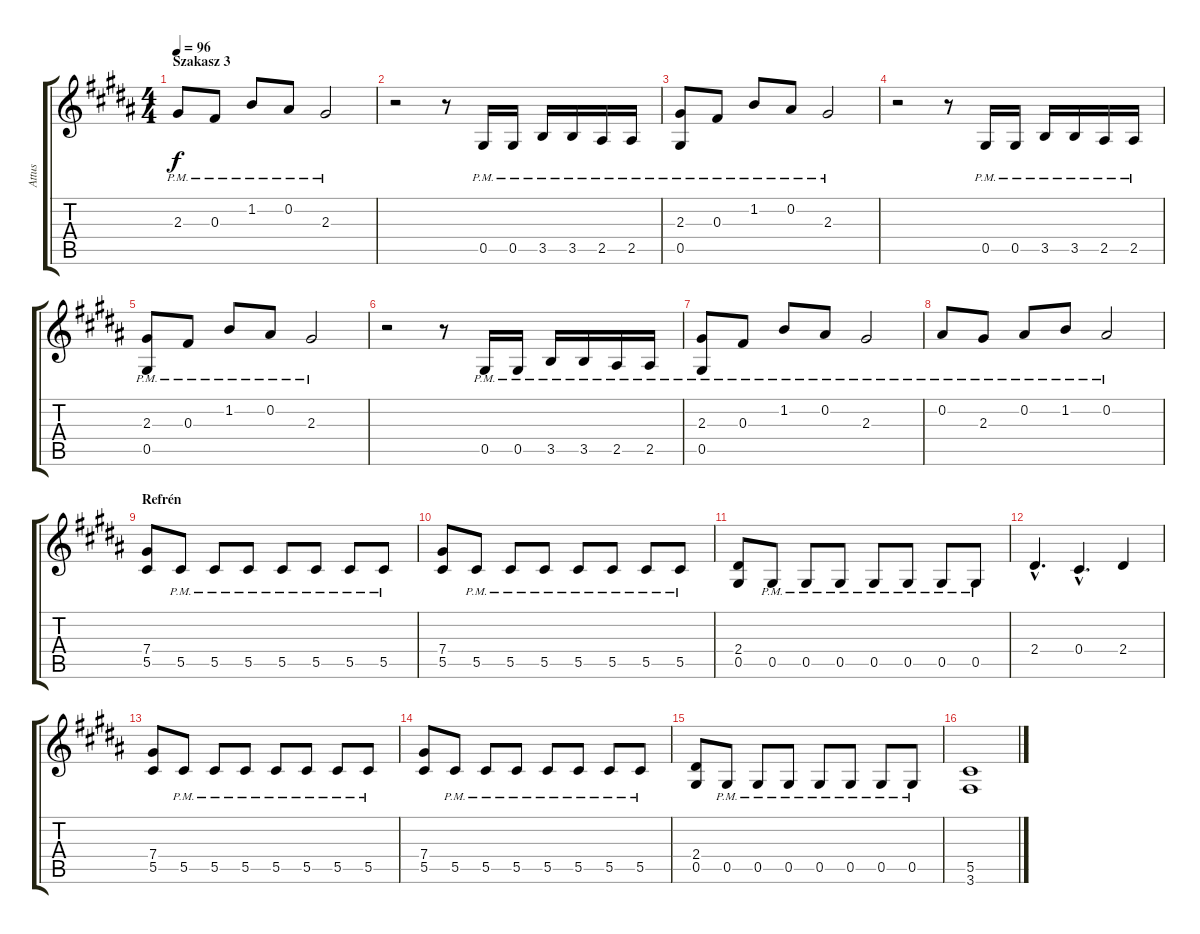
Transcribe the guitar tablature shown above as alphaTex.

\track ("Attus" "Attus") {instrument distortionguitar}
\staff {score tabs}
\tuning (Eb4 Bb3 Gb3 Db3 Ab2 Eb2) {hide}
\ts (4 4)
\section ("" "Szakasz 3")
\tempo 96
\clef g2
\ks g#minor
2.3{pm}.8{dy f} 0.3{pm}.8 1.2{pm}.8 0.2{pm}.8 2.3{pm}.2 |
r.2 r.8 0.5{pm}.16 0.5{pm}.16 3.5{pm}.16 3.5{pm}.16 2.5{pm}.16 2.5{pm}.16 |
(2.3{pm} 0.5{pm}).8 0.3{pm}.8 1.2{pm}.8 0.2{pm}.8 2.3{pm}.2 |
r.2 r.8 0.5{pm}.16 0.5{pm}.16 3.5{pm}.16 3.5{pm}.16 2.5{pm}.16 2.5{pm}.16 |
(2.3{pm} 0.5{pm}).8 0.3{pm}.8 1.2{pm}.8 0.2{pm}.8 2.3{pm}.2 |
r.2 r.8 0.5{pm}.16 0.5{pm}.16 3.5{pm}.16 3.5{pm}.16 2.5{pm}.16 2.5{pm}.16 |
(2.3{pm} 0.5{pm}).8 0.3{pm}.8 1.2{pm}.8 0.2{pm}.8 2.3{pm}.2 |
0.2{pm}.8 2.3{pm}.8 0.2{pm}.8 1.2{pm}.8 0.2{pm}.2 |
\section ("" "Refrén")
(7.4 5.5).8 5.5{pm}.8 5.5{pm}.8 5.5{pm}.8 5.5{pm}.8 5.5{pm}.8 5.5{pm}.8 5.5{pm}.8 |
(7.4 5.5).8 5.5{pm}.8 5.5{pm}.8 5.5{pm}.8 5.5{pm}.8 5.5{pm}.8 5.5{pm}.8 5.5{pm}.8 |
(2.4 0.5).8 0.5{pm}.8 0.5{pm}.8 0.5{pm}.8 0.5{pm}.8 0.5{pm}.8 0.5{pm}.8 0.5{pm}.8 |
2.4{hac}.4{d} 0.4{hac}.4{d} 2.4.4 |
(7.4 5.5).8 5.5{pm}.8 5.5{pm}.8 5.5{pm}.8 5.5{pm}.8 5.5{pm}.8 5.5{pm}.8 5.5{pm}.8 |
(7.4 5.5).8 5.5{pm}.8 5.5{pm}.8 5.5{pm}.8 5.5{pm}.8 5.5{pm}.8 5.5{pm}.8 5.5{pm}.8 |
(2.4 0.5).8 0.5{pm}.8 0.5{pm}.8 0.5{pm}.8 0.5{pm}.8 0.5{pm}.8 0.5{pm}.8 0.5{pm}.8 |
(5.5 3.6).1
